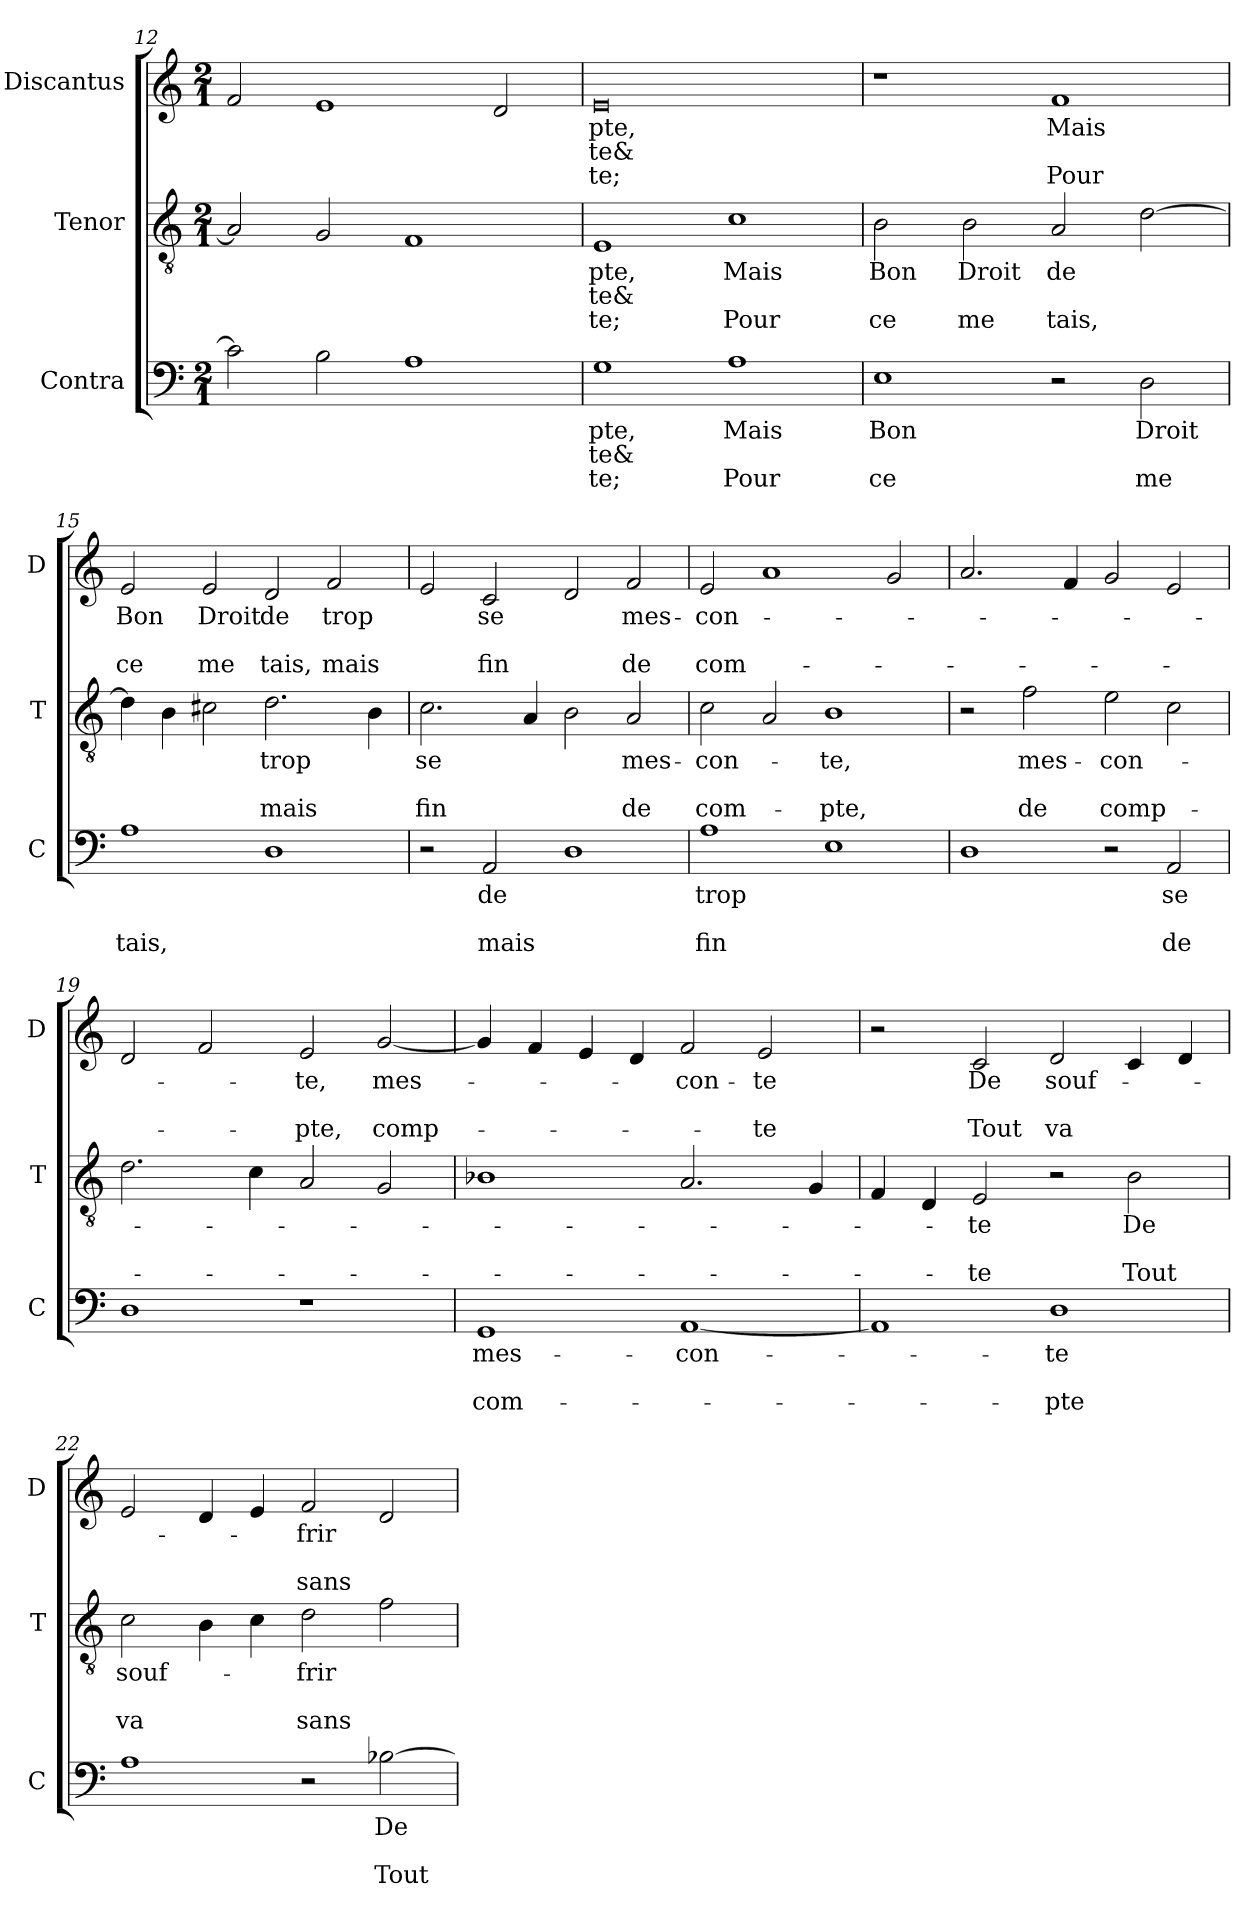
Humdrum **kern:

**kern	**text	**text	**text	**kern	**text	**text	**text	**kern	**text	**text	**text
*part3	*part3	*part3	*part3	*part2	*part2	*part2	*part2	*part1	*part1	*part1	*part1
*staff3	*staff3	*staff3	*staff3	*staff2	*staff2	*staff2	*staff2	*staff1	*staff1	*staff1	*staff1
*I"Contra	*	*	*	*I"Tenor	*	*	*	*I"Discantus	*	*	*
*I'C	*	*	*	*I'T	*	*	*	*I'D	*	*	*
*clefF4	*	*	*	*clefGv2	*	*	*	*clefG2	*	*	*
*k[]	*	*	*	*k[]	*	*	*	*k[]	*	*	*
*M2/1	*	*	*	*M2/1	*	*	*	*M2/1	*	*	*
=12	=12	=12	=12	=12	=12	=12	=12	=12	=12	=12	=12
2c]	.	.	.	2A]	.	.	.	2f	.	.	.
2B	.	.	.	2G	.	.	.	1e	.	.	.
1A	.	.	.	1F	.	.	.	.	.	.	.
.	.	.	.	.	.	.	.	2d	.	.	.
=13	=13	=13	=13	=13	=13	=13	=13	=13	=13	=13	=13
1G	-pte,	-te&	-te;	1E	-pte,	-te&	-te;	0e	-pte,	-te&	-te;
1A	Mais	.	Pour	1c	Mais	.	Pour	.	.	.	.
=14	=14	=14	=14	=14	=14	=14	=14	=14	=14	=14	=14
1E	Bon	.	ce	2B	Bon	.	ce	1r	.	.	.
.	.	.	.	2B	Droit	.	me	.	.	.	.
2r	.	.	.	2A	de	.	tais,	1f	Mais	.	Pour
2D	Droit	.	me	[2d	.	.	.	.	.	.	.
=15	=15	=15	=15	=15	=15	=15	=15	=15	=15	=15	=15
1A	.	.	tais,	4d]	.	.	.	2e	Bon	.	ce
.	.	.	.	4B	.	.	.	.	.	.	.
.	.	.	.	2c#X	.	.	.	2e	Droit	.	me
1D	.	.	.	2.d	trop	.	mais	2d	de	.	tais,
.	.	.	.	.	.	.	.	2f	trop	.	mais
.	.	.	.	4B	.	.	.	.	.	.	.
=16	=16	=16	=16	=16	=16	=16	=16	=16	=16	=16	=16
2r	.	.	.	2.c	se	.	fin	2e	.	.	.
2AA	de	.	mais	.	.	.	.	2c	se	.	fin
.	.	.	.	4A	.	.	.	.	.	.	.
1D	.	.	.	2B	.	.	.	2d	.	.	.
.	.	.	.	2A	mes-	.	de	2f	mes-	.	de
=17	=17	=17	=17	=17	=17	=17	=17	=17	=17	=17	=17
1A	trop	.	fin	2c	-con-	.	com-	2e	-con-	.	com-
.	.	.	.	2A	.	.	.	1a	.	.	.
1E	.	.	.	1B	-te,	.	-pte,	.	.	.	.
.	.	.	.	.	.	.	.	2g	.	.	.
=18	=18	=18	=18	=18	=18	=18	=18	=18	=18	=18	=18
1D	.	.	.	2r	.	.	.	2.a	.	.	.
.	.	.	.	2f	mes-	.	de	.	.	.	.
.	.	.	.	.	.	.	.	4f	.	.	.
2r	.	.	.	2e	-con-	.	comp-	2g	.	.	.
2AA	se	.	de	2c	.	.	.	2e	.	.	.
=19	=19	=19	=19	=19	=19	=19	=19	=19	=19	=19	=19
1D	.	.	.	2.d	.	.	.	2d	.	.	.
.	.	.	.	.	.	.	.	2f	.	.	.
.	.	.	.	4c	.	.	.	.	.	.	.
1r	.	.	.	2A	.	.	.	2e	-te,	.	-pte,
.	.	.	.	2G	.	.	.	[2g	mes-	.	comp-
=20	=20	=20	=20	=20	=20	=20	=20	=20	=20	=20	=20
1GG	mes-	.	com-	1B-X	.	.	.	4g]	.	.	.
.	.	.	.	.	.	.	.	4f	.	.	.
.	.	.	.	.	.	.	.	4e	.	.	.
.	.	.	.	.	.	.	.	4d	.	.	.
[1AA	-con-	.	.	2.A	.	.	.	2f	-con-	.	.
.	.	.	.	.	.	.	.	2e	-te	.	-te
.	.	.	.	4G	.	.	.	.	.	.	.
=21	=21	=21	=21	=21	=21	=21	=21	=21	=21	=21	=21
1AA]	.	.	.	4F	.	.	.	2r	.	.	.
.	.	.	.	4D	.	.	.	.	.	.	.
.	.	.	.	2E	-te	.	-te	2c	De	.	Tout
1D	-te	.	-pte	2r	.	.	.	2d	souf-	.	va
.	.	.	.	2B	De	.	Tout	4c	.	.	.
.	.	.	.	.	.	.	.	4d	.	.	.
=22	=22	=22	=22	=22	=22	=22	=22	=22	=22	=22	=22
1A	.	.	.	2c	souf-	.	va	2e	.	.	.
.	.	.	.	4B	.	.	.	4d	.	.	.
.	.	.	.	4c	.	.	.	4e	.	.	.
2r	.	.	.	2d	-frir	.	sans	2f	-frir	.	sans
[2B-X	De	.	Tout	2f	.	.	.	2d	.	.	.
=	=	=	=	=	=	=	=	=	=	=	=
*-	*-	*-	*-	*-	*-	*-	*-	*-	*-	*-	*-
